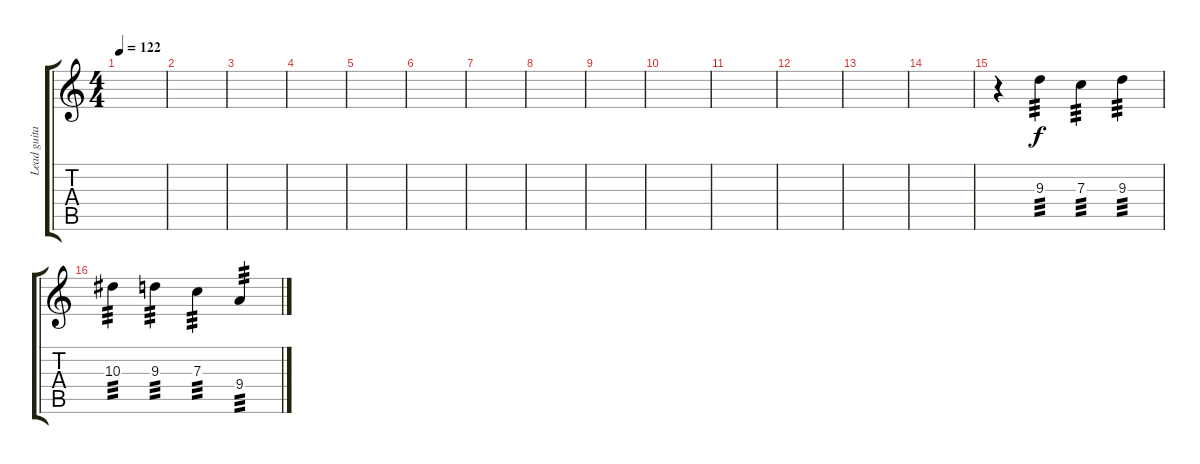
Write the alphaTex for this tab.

\track ("Lead guitar 2" "Lead guita") {instrument overdrivenguitar}
\staff {score tabs}
\tuning (D4 A3 F3 C3 G2 D2) {hide}
\ts (4 4)
\tempo 122
\clef g2
\ks c
|
|
|
|
|
|
|
|
|
|
|
|
|
|
r.4 9.3.4{tp 3 volume 11} 7.3.4{tp 3} 9.3.4{tp 3} |
10.3.4{tp 3} 9.3.4{tp 3} 7.3.4{tp 3} 9.4.4{tp 3}
